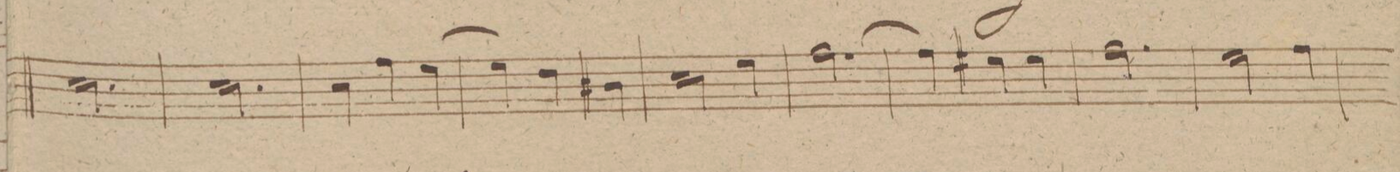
**kern	**dynam
*I"Trombone Tenore	*
*clefC4	*
*k[f#c#g#d#]	*
*M3/4	*
2.B	.
=99	=99
2.B	.
=100	=100
4B	.
4e	.
[4d#	.
=101	=101
4d#]	.
4c#	.
4A#X	.
=102	=102
2B	.
4d#	.
=103	=103
[2.e	.
=104	=104
4e]	.
4d#X	.
4d#	.
=105	=105
2.e	.
=106	=106
2d#	.
4e	.
=107	=107
*-	*-
